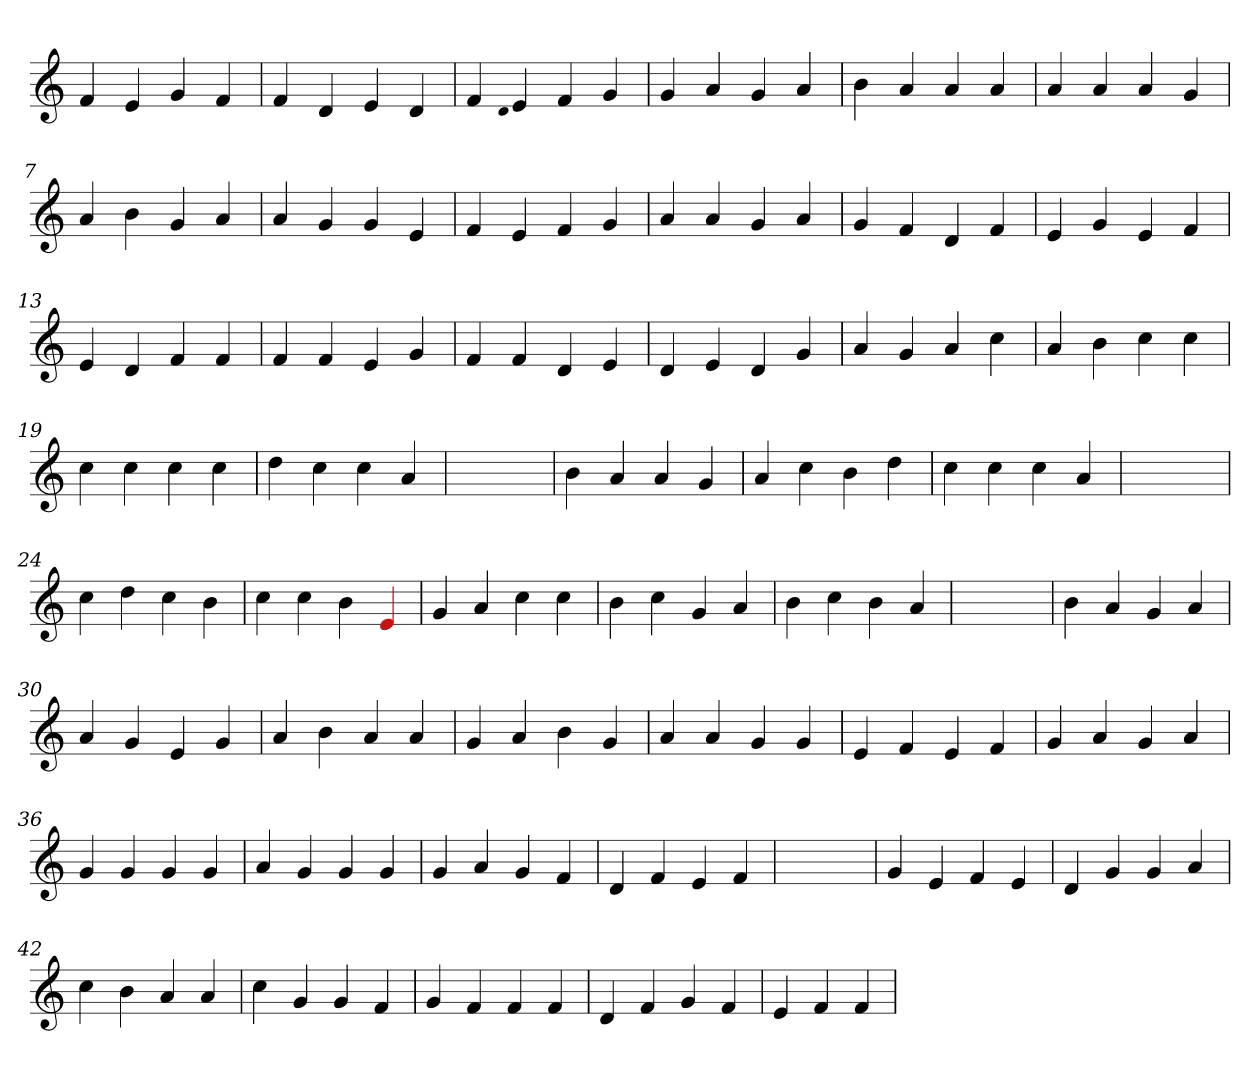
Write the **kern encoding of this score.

**kern
*part1
*staff1
*clefG2
=1
4f
4e
4g
4f
=2
4f
4d
4e
4d
=3
4f
qqd
4e
4f
4g
=4
4g
4a
4g
4a
=5
4b
4a
4a
4a
=6
4a
4a
4a
4g
=7
4a
4b
4g
4a
=8
4a
4g
4g
4e
=9
4f
4e
4f
4g
=10
4a
4a
4g
4a
=11
4g
4f
4d
4f
=12
4e
4g
4e
4f
=13
4e
4d
4f
4f
=14
4f
4f
4e
4g
=15
4f
4f
4d
4e
=16
4d
4e
4d
4g
=17
4a
4g
4a
4cc
=18
4a
4b
4cc
4cc
=19
4cc
4cc
4cc
4cc
=20
4dd
4cc
4cc
4a
=21
1ryy
=21
4b
4a
4a
4g
=22
4a
4cc
4b
4dd
=23
4cc
4cc
4cc
4a
=24
1ryy
=24
4cc
4dd
4cc
4b
=25
4cc
4cc
4b
4Re
=26
4g
4a
4cc
4cc
=27
4b
4cc
4g
4a
=28
4b
4cc
4b
4a
=29
1ryy
=29
4b
4a
4g
4a
=30
4a
4g
4e
4g
=31
4a
4b
4a
4a
=32
4g
4a
4b
4g
=33
4a
4a
4g
4g
=34
4e
4f
4e
4f
=35
4g
4a
4g
4a
=36
4g
4g
4g
4g
=37
4a
4g
4g
4g
=38
4g
4a
4g
4f
=39
4d
4f
4e
4f
=40
1ryy
=40
4g
4e
4f
4e
=41
4d
4g
4g
4a
=42
4cc
4b
4a
4a
=43
4cc
4g
4g
4f
=44
4g
4f
4f
4f
=45
4d
4f
4g
4f
=46
4e
4f
4f
=
*-
